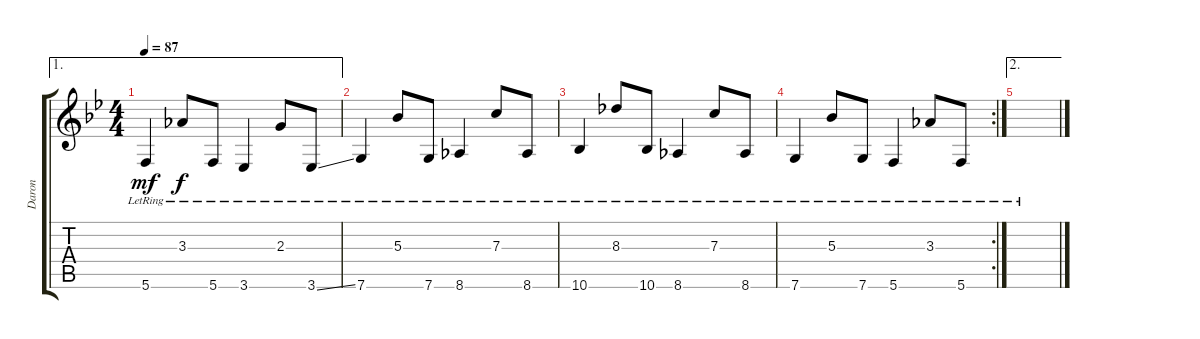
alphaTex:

\track ("Daron" "Daron") {instrument electricguitarclean}
\staff {score tabs}
\tuning (D4 A3 F3 C3 G2 C2) {hide}
\ae 1
\ts (4 4)
\tempo 87
\clef g2
\ks bb
5.6{lr}.4{dy mf} 3.3{lr}.8{dy f} 5.6{lr}.8 3.6{lr}.4 2.3{lr}.8 3.6{ss lr}.8 |
7.6{lr}.4 5.3{lr}.8 7.6{lr}.8 8.6{lr}.4 7.3{lr}.8 8.6{lr}.8 |
10.6{lr}.4 8.3{lr}.8 10.6{lr}.8 8.6{lr}.4 7.3{lr}.8 8.6{lr}.8 |
\rc 2
7.6{lr}.4 5.3{lr}.8 7.6{lr}.8 5.6{lr}.4 3.3{lr}.8 5.6{lr}.8 |
\ae 2
